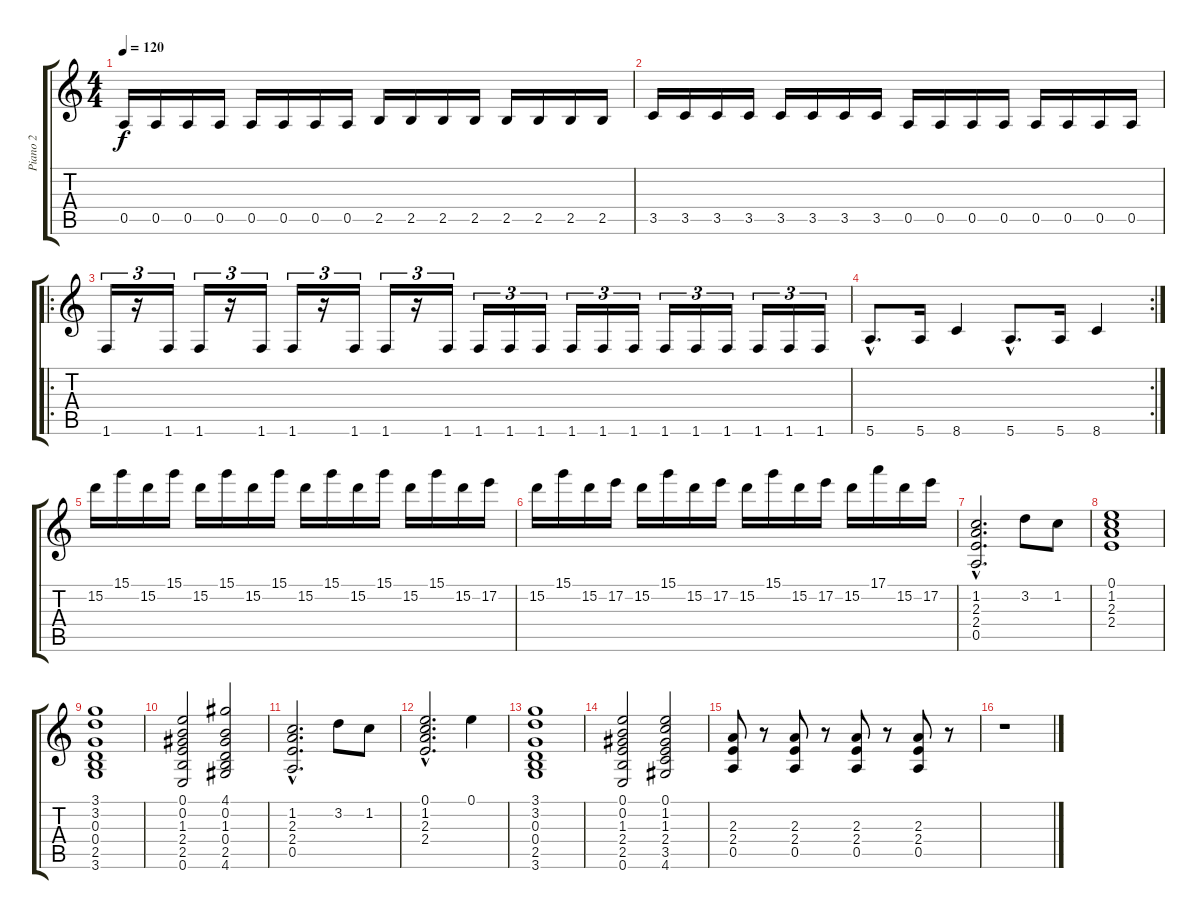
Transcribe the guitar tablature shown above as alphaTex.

\track ("Piano 2" "Piano 2") {instrument acousticgrandpiano}
\staff {score tabs}
\tuning (E5 B4 G4 D4 A3 E3) {hide}
\ts (4 4)
\tempo 120
\clef g2
\ks c
0.5.16{dy f} 0.5.16 0.5.16 0.5.16 0.5.16 0.5.16 0.5.16 0.5.16 2.5.16 2.5.16 2.5.16 2.5.16 2.5.16 2.5.16 2.5.16 2.5.16 |
3.5.16 3.5.16 3.5.16 3.5.16 3.5.16 3.5.16 3.5.16 3.5.16 0.5.16 0.5.16 0.5.16 0.5.16 0.5.16 0.5.16 0.5.16 0.5.16 |
\ro
1.6.16{tu (3 2)} r.16{tu (3 2)} 1.6.16{tu (3 2)} 1.6.16{tu (3 2)} r.16{tu (3 2)} 1.6.16{tu (3 2)} 1.6.16{tu (3 2)} r.16{tu (3 2)} 1.6.16{tu (3 2)} 1.6.16{tu (3 2)} r.16{tu (3 2)} 1.6.16{tu (3 2)} 1.6.16{tu (3 2)} 1.6.16{tu (3 2)} 1.6.16{tu (3 2)} 1.6.16{tu (3 2)} 1.6.16{tu (3 2)} 1.6.16{tu (3 2)} 1.6.16{tu (3 2)} 1.6.16{tu (3 2)} 1.6.16{tu (3 2)} 1.6.16{tu (3 2)} 1.6.16{tu (3 2)} 1.6.16{tu (3 2)} |
\rc 2
5.6{hac}.8{d} 5.6.16 8.6.4 5.6{hac}.8{d} 5.6.16 8.6.4 |
15.2.16 15.1.16 15.2.16 15.1.16 15.2.16 15.1.16 15.2.16 15.1.16 15.2.16 15.1.16 15.2.16 15.1.16 15.2.16 15.1.16 15.2.16 17.2.16 |
15.2.16 15.1.16 15.2.16 17.2.16 15.2.16 15.1.16 15.2.16 17.2.16 15.2.16 15.1.16 15.2.16 17.2.16 15.2.16 17.1.16 15.2.16 17.2.16 |
(1.2{hac} 2.3{hac} 2.4{hac} 0.5{hac}).2{d} 3.2.8 1.2.8 |
(0.1 1.2 2.3 2.4).1 |
(3.1 3.2 0.3 0.4 2.5 3.6).1 |
(0.1 0.2 1.3 2.4 2.5 0.6).2 (4.1 0.2 1.3 0.4 2.5 4.6).2 |
(1.2{hac} 2.3{hac} 2.4{hac} 0.5{hac}).2{d} 3.2.8 1.2.8 |
(0.1{hac} 1.2{hac} 2.3{hac} 2.4{hac}).2{d} 0.1.4 |
(3.1 3.2 0.3 0.4 2.5 3.6).1 |
(0.1 0.2 1.3 2.4 2.5 0.6).2 (0.1 1.2 1.3 2.4 3.5 4.6).2 |
(2.3 2.4 0.5).8 r.8 (2.3 2.4 0.5).8 r.8 (2.3 2.4 0.5).8 r.8 (2.3 2.4 0.5).8 r.8 |
r.1
